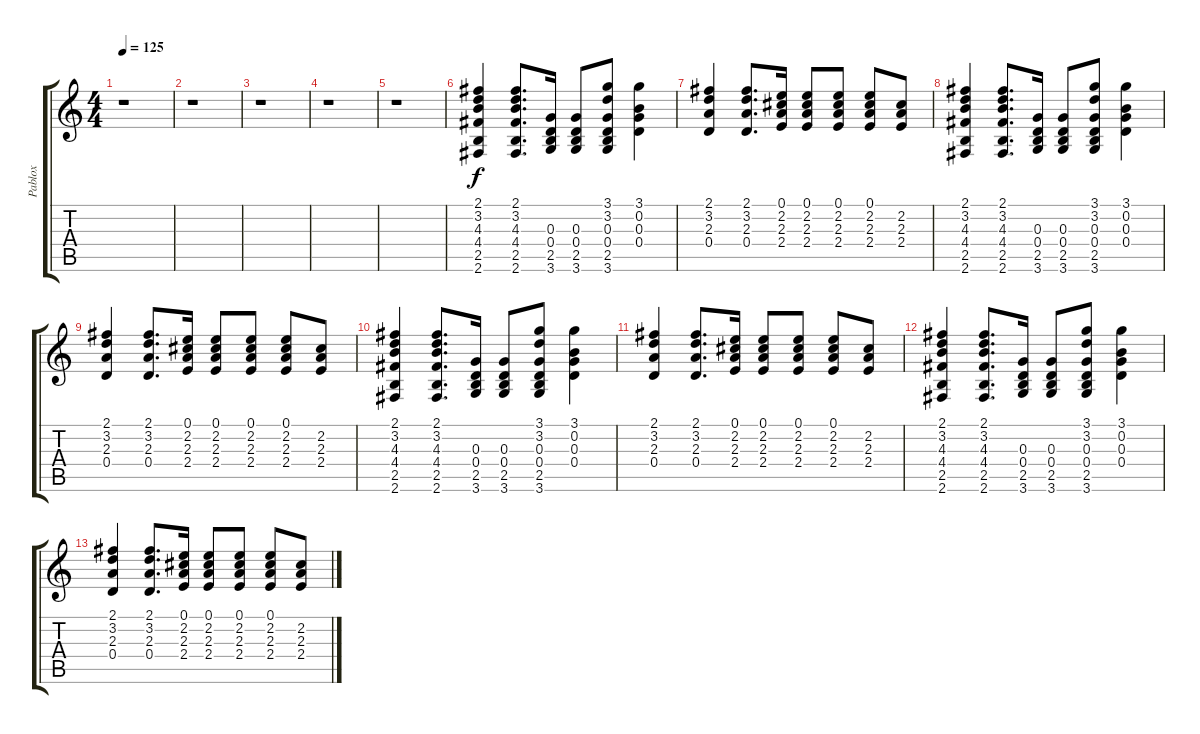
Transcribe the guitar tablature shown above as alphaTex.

\track ("Pablox" "Pablox") {instrument distortionguitar}
\staff {score tabs}
\tuning (E4 B3 G3 D3 A2 E2) {hide}
\ts (4 4)
\tempo 125
\clef g2
\ks c
r.1{dy f instrument distortionguitar} |
r.1 |
r.1 |
r.1 |
r.1 |
(2.1 3.2 4.3 4.4 2.5 2.6).4 (2.1 3.2 4.3 4.4 2.5 2.6).8{d} (0.3 0.4 2.5 3.6).16 (0.3 0.4 2.5 3.6).8 (3.1 3.2 0.3 0.4 2.5 3.6).8 (3.1 0.2 0.3 0.4).4 |
(2.1 3.2 2.3 0.4).4 (2.1 3.2 2.3 0.4).8{d} (0.1 2.2 2.3 2.4).16 (0.1 2.2 2.3 2.4).8 (0.1 2.2 2.3 2.4).8 (0.1 2.2 2.3 2.4).8 (2.2 2.3 2.4).8 |
(2.1 3.2 4.3 4.4 2.5 2.6).4 (2.1 3.2 4.3 4.4 2.5 2.6).8{d} (0.3 0.4 2.5 3.6).16 (0.3 0.4 2.5 3.6).8 (3.1 3.2 0.3 0.4 2.5 3.6).8 (3.1 0.2 0.3 0.4).4 |
(2.1 3.2 2.3 0.4).4 (2.1 3.2 2.3 0.4).8{d} (0.1 2.2 2.3 2.4).16 (0.1 2.2 2.3 2.4).8 (0.1 2.2 2.3 2.4).8 (0.1 2.2 2.3 2.4).8 (2.2 2.3 2.4).8 |
(2.1 3.2 4.3 4.4 2.5 2.6).4 (2.1 3.2 4.3 4.4 2.5 2.6).8{d} (0.3 0.4 2.5 3.6).16 (0.3 0.4 2.5 3.6).8 (3.1 3.2 0.3 0.4 2.5 3.6).8 (3.1 0.2 0.3 0.4).4 |
(2.1 3.2 2.3 0.4).4 (2.1 3.2 2.3 0.4).8{d} (0.1 2.2 2.3 2.4).16 (0.1 2.2 2.3 2.4).8 (0.1 2.2 2.3 2.4).8 (0.1 2.2 2.3 2.4).8 (2.2 2.3 2.4).8 |
(2.1 3.2 4.3 4.4 2.5 2.6).4 (2.1 3.2 4.3 4.4 2.5 2.6).8{d} (0.3 0.4 2.5 3.6).16 (0.3 0.4 2.5 3.6).8 (3.1 3.2 0.3 0.4 2.5 3.6).8 (3.1 0.2 0.3 0.4).4 |
(2.1 3.2 2.3 0.4).4 (2.1 3.2 2.3 0.4).8{d} (0.1 2.2 2.3 2.4).16 (0.1 2.2 2.3 2.4).8 (0.1 2.2 2.3 2.4).8 (0.1 2.2 2.3 2.4).8 (2.2 2.3 2.4).8
